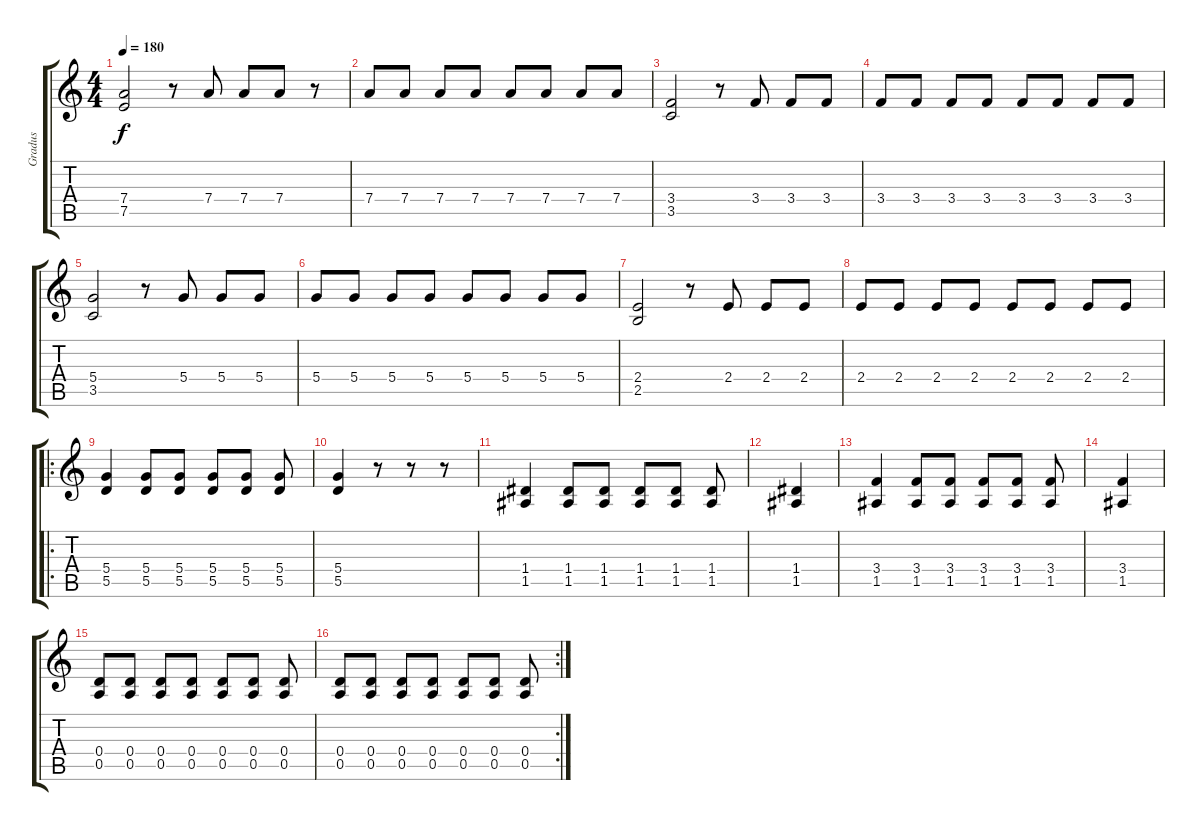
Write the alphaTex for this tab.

\track ("Gradus" "Gradus") {instrument distortionguitar}
\staff {score tabs}
\tuning (E4 B3 G3 D3 A2 E2) {hide}
\ts (4 4)
\tempo 180
\clef g2
\ks c
(7.4 7.5).2{dy f} r.8 7.4.8 7.4.8 7.4.8 r.8 |
7.4.8 7.4.8 7.4.8 7.4.8 7.4.8 7.4.8 7.4.8 7.4.8 |
(3.4 3.5).2 r.8 3.4.8 3.4.8 3.4.8 |
3.4.8 3.4.8 3.4.8 3.4.8 3.4.8 3.4.8 3.4.8 3.4.8 |
(5.4 3.5).2 r.8 5.4.8 5.4.8 5.4.8 |
5.4.8 5.4.8 5.4.8 5.4.8 5.4.8 5.4.8 5.4.8 5.4.8 |
(2.4 2.5).2 r.8 2.4.8 2.4.8 2.4.8 |
2.4.8 2.4.8 2.4.8 2.4.8 2.4.8 2.4.8 2.4.8 2.4.8 |
\ro
(5.4 5.5).4 (5.4 5.5).8 (5.4 5.5).8 (5.4 5.5).8 (5.4 5.5).8 (5.4 5.5).8 |
(5.4 5.5).4 r.8 r.8 r.8 |
(1.4 1.5).4 (1.4 1.5).8 (1.4 1.5).8 (1.4 1.5).8 (1.4 1.5).8 (1.4 1.5).8 |
(1.4 1.5).4 |
(3.4 1.5).4 (3.4 1.5).8 (3.4 1.5).8 (3.4 1.5).8 (3.4 1.5).8 (3.4 1.5).8 |
(3.4 1.5).4 |
(0.4 0.5).8 (0.4 0.5).8 (0.4 0.5).8 (0.4 0.5).8 (0.4 0.5).8 (0.4 0.5).8 (0.4 0.5).8 |
\rc 2
(0.4 0.5).8 (0.4 0.5).8 (0.4 0.5).8 (0.4 0.5).8 (0.4 0.5).8 (0.4 0.5).8 (0.4 0.5).8
